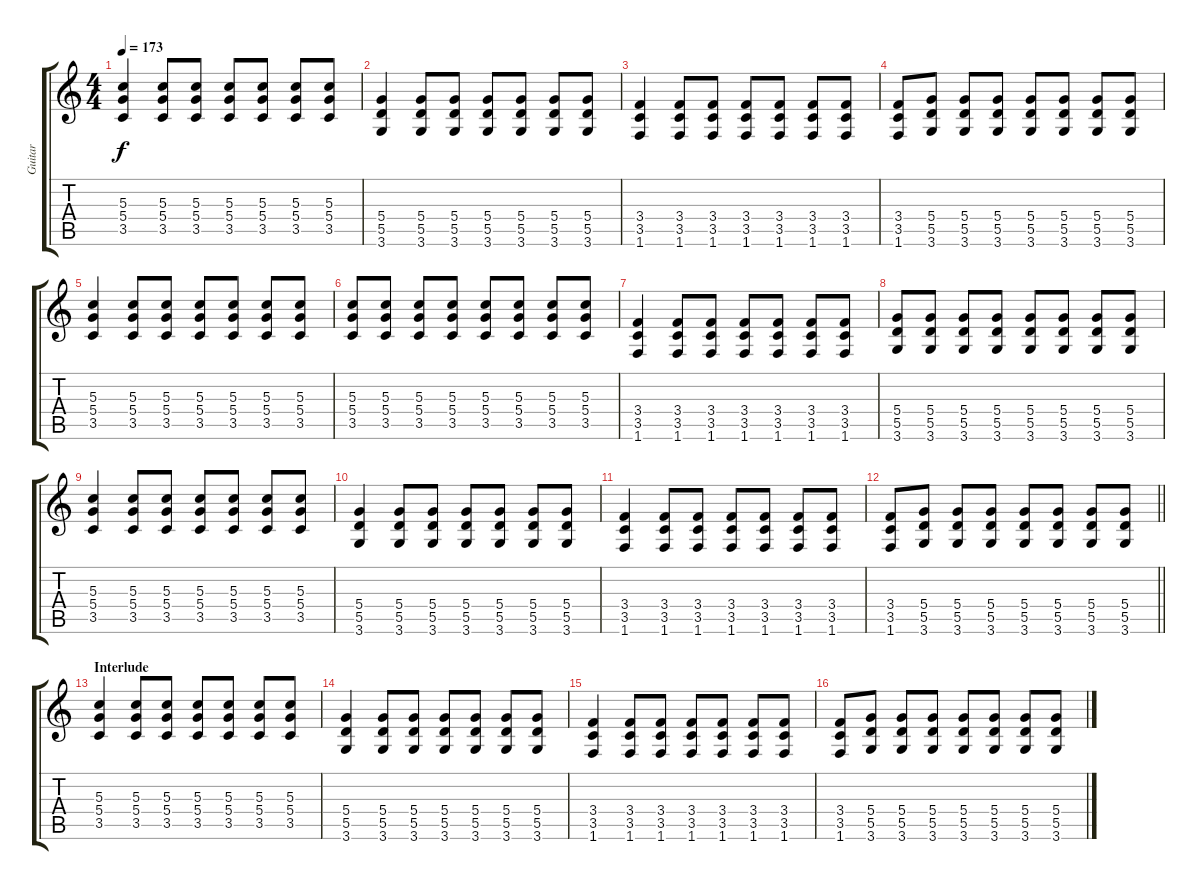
\track ("Guitar" "Guitar") {instrument distortionguitar}
\staff {score tabs}
\tuning (E4 B3 G3 D3 A2 E2) {hide}
\ts (4 4)
\tempo 173
\clef g2
\ks c
(5.3 5.4 3.5).4{dy f} (5.3 5.4 3.5).8 (5.3 5.4 3.5).8 (5.3 5.4 3.5).8 (5.3 5.4 3.5).8 (5.3 5.4 3.5).8 (5.3 5.4 3.5).8 |
(5.4 5.5 3.6).4 (5.4 5.5 3.6).8 (5.4 5.5 3.6).8 (5.4 5.5 3.6).8 (5.4 5.5 3.6).8 (5.4 5.5 3.6).8 (5.4 5.5 3.6).8 |
(3.4 3.5 1.6).4 (3.4 3.5 1.6).8 (3.4 3.5 1.6).8 (3.4 3.5 1.6).8 (3.4 3.5 1.6).8 (3.4 3.5 1.6).8 (3.4 3.5 1.6).8 |
(3.4 3.5 1.6).8 (5.4 5.5 3.6).8 (5.4 5.5 3.6).8 (5.4 5.5 3.6).8 (5.4 5.5 3.6).8 (5.4 5.5 3.6).8 (5.4 5.5 3.6).8 (5.4 5.5 3.6).8 |
(5.3 5.4 3.5).4 (5.3 5.4 3.5).8 (5.3 5.4 3.5).8 (5.3 5.4 3.5).8 (5.3 5.4 3.5).8 (5.3 5.4 3.5).8 (5.3 5.4 3.5).8 |
(5.3 5.4 3.5).8 (5.3 5.4 3.5).8 (5.3 5.4 3.5).8 (5.3 5.4 3.5).8 (5.3 5.4 3.5).8 (5.3 5.4 3.5).8 (5.3 5.4 3.5).8 (5.3 5.4 3.5).8 |
(3.4 3.5 1.6).4 (3.4 3.5 1.6).8 (3.4 3.5 1.6).8 (3.4 3.5 1.6).8 (3.4 3.5 1.6).8 (3.4 3.5 1.6).8 (3.4 3.5 1.6).8 |
(5.4 5.5 3.6).8 (5.4 5.5 3.6).8 (5.4 5.5 3.6).8 (5.4 5.5 3.6).8 (5.4 5.5 3.6).8 (5.4 5.5 3.6).8 (5.4 5.5 3.6).8 (5.4 5.5 3.6).8 |
(5.3 5.4 3.5).4 (5.3 5.4 3.5).8 (5.3 5.4 3.5).8 (5.3 5.4 3.5).8 (5.3 5.4 3.5).8 (5.3 5.4 3.5).8 (5.3 5.4 3.5).8 |
(5.4 5.5 3.6).4 (5.4 5.5 3.6).8 (5.4 5.5 3.6).8 (5.4 5.5 3.6).8 (5.4 5.5 3.6).8 (5.4 5.5 3.6).8 (5.4 5.5 3.6).8 |
(3.4 3.5 1.6).4 (3.4 3.5 1.6).8 (3.4 3.5 1.6).8 (3.4 3.5 1.6).8 (3.4 3.5 1.6).8 (3.4 3.5 1.6).8 (3.4 3.5 1.6).8 |
\barLineRight lightlight
(3.4 3.5 1.6).8 (5.4 5.5 3.6).8 (5.4 5.5 3.6).8 (5.4 5.5 3.6).8 (5.4 5.5 3.6).8 (5.4 5.5 3.6).8 (5.4 5.5 3.6).8 (5.4 5.5 3.6).8 |
\section ("" "Interlude")
(5.3 5.4 3.5).4 (5.3 5.4 3.5).8 (5.3 5.4 3.5).8 (5.3 5.4 3.5).8 (5.3 5.4 3.5).8 (5.3 5.4 3.5).8 (5.3 5.4 3.5).8 |
(5.4 5.5 3.6).4 (5.4 5.5 3.6).8 (5.4 5.5 3.6).8 (5.4 5.5 3.6).8 (5.4 5.5 3.6).8 (5.4 5.5 3.6).8 (5.4 5.5 3.6).8 |
(3.4 3.5 1.6).4 (3.4 3.5 1.6).8 (3.4 3.5 1.6).8 (3.4 3.5 1.6).8 (3.4 3.5 1.6).8 (3.4 3.5 1.6).8 (3.4 3.5 1.6).8 |
(3.4 3.5 1.6).8 (5.4 5.5 3.6).8 (5.4 5.5 3.6).8 (5.4 5.5 3.6).8 (5.4 5.5 3.6).8 (5.4 5.5 3.6).8 (5.4 5.5 3.6).8 (5.4 5.5 3.6).8
